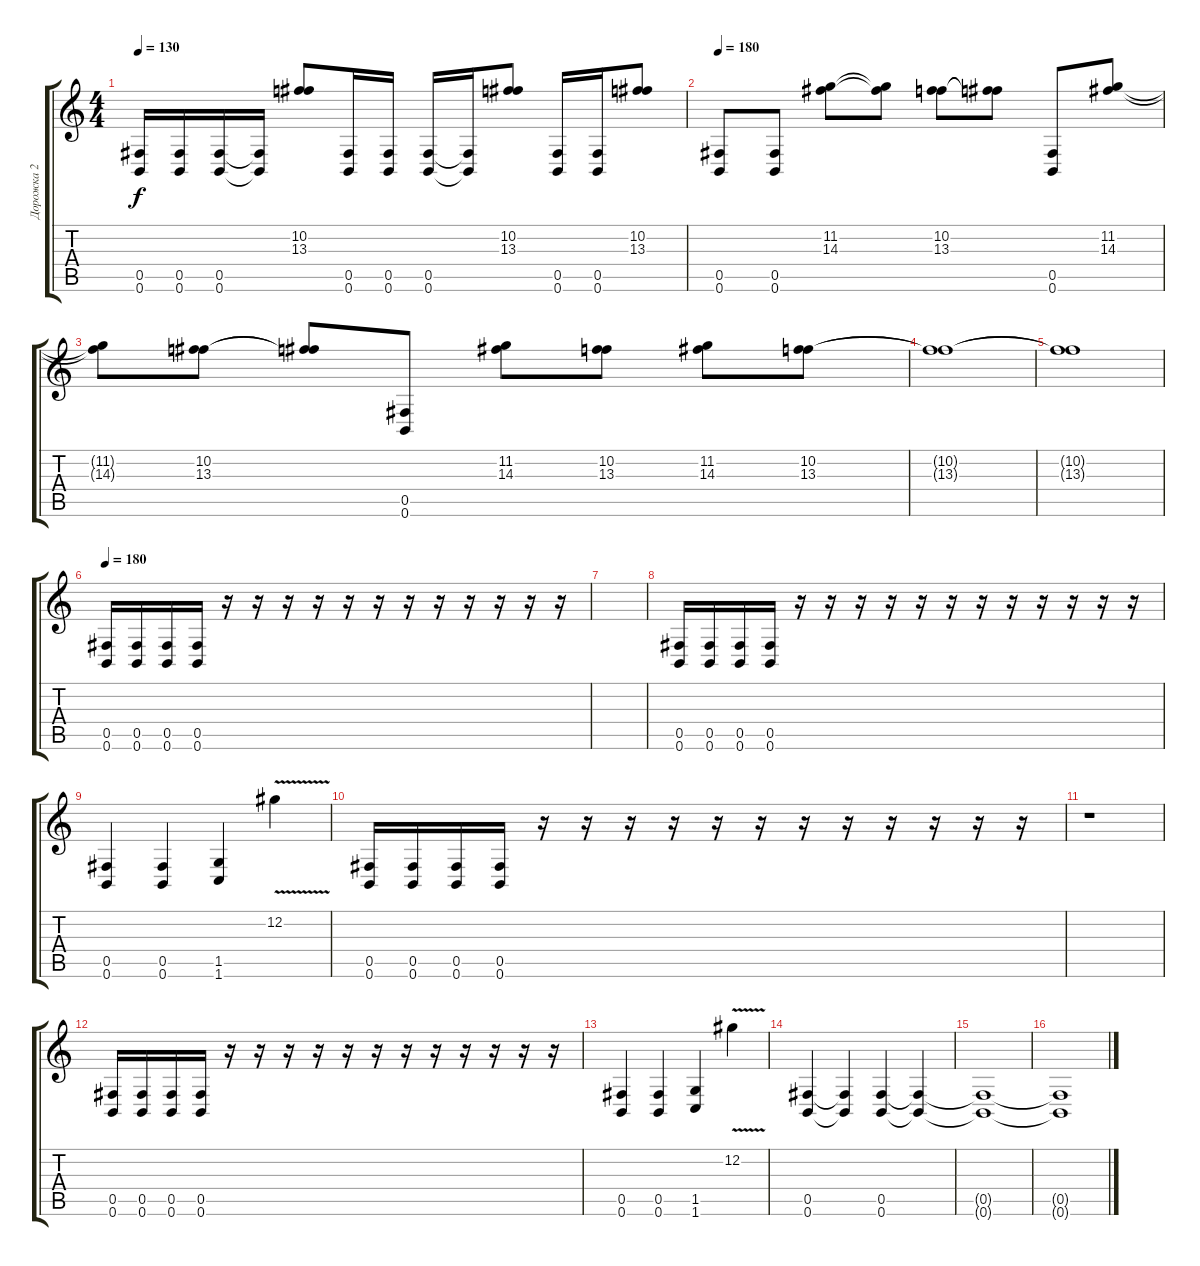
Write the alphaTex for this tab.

\track ("Дорожка 2" "Дорожка 2") {instrument distortionguitar}
\staff {score tabs}
\tuning (Db4 Ab3 E3 B2 Gb2 B1) {hide}
\ts (4 4)
\tempo 130
\clef g2
\ks c
(0.5 0.6).16{dy f} (0.5 0.6).16 (0.5 0.6).16 (0.5{t} 0.6{t}).16 (10.2 13.3).8 (0.5 0.6).16 (0.5 0.6).16 (0.5 0.6).16 (0.5{t} 0.6{t}).16 (10.2 13.3).8 (0.5 0.6).16 (0.5 0.6).16 (10.2 13.3).8 |
\tempo 180
(0.5 0.6).8 (0.5 0.6).8 (11.2 14.3).8 (11.2{t} 14.3{t}).8 (10.2 13.3).8 (10.2{t} 13.3{t}).8 (0.5 0.6).8 (11.2 14.3).8 |
(11.2{t} 14.3{t}).8 (10.2 13.3).8 (10.2{t} 13.3{t}).8 (0.5 0.6).8 (11.2 14.3).8 (10.2 13.3).8 (11.2 14.3).8 (10.2 13.3).8 |
(10.2{t} 13.3{t}).1 |
(10.2{t} 13.3{t}).1 |
\tempo 180
(0.5 0.6).16 (0.5 0.6).16 (0.5 0.6).16 (0.5 0.6).16 r.16 r.16 r.16 r.16 r.16 r.16 r.16 r.16 r.16 r.16 r.16 r.16 |
|
(0.5 0.6).16 (0.5 0.6).16 (0.5 0.6).16 (0.5 0.6).16 r.16 r.16 r.16 r.16 r.16 r.16 r.16 r.16 r.16 r.16 r.16 r.16 |
(0.5 0.6).4 (0.5 0.6).4 (1.5 1.6).4 12.2{v}.4 |
(0.5 0.6).16 (0.5 0.6).16 (0.5 0.6).16 (0.5 0.6).16 r.16 r.16 r.16 r.16 r.16 r.16 r.16 r.16 r.16 r.16 r.16 r.16 |
r.1 |
(0.5 0.6).16 (0.5 0.6).16 (0.5 0.6).16 (0.5 0.6).16 r.16 r.16 r.16 r.16 r.16 r.16 r.16 r.16 r.16 r.16 r.16 r.16 |
(0.5 0.6).4 (0.5 0.6).4 (1.5 1.6).4 12.2{v}.4 |
(0.5 0.6).4 (0.5{t} 0.6{t}).4 (0.5 0.6).4 (0.5{t} 0.6{t}).4 |
(0.5{t} 0.6{t}).1 |
(0.5{t} 0.6{t}).1
